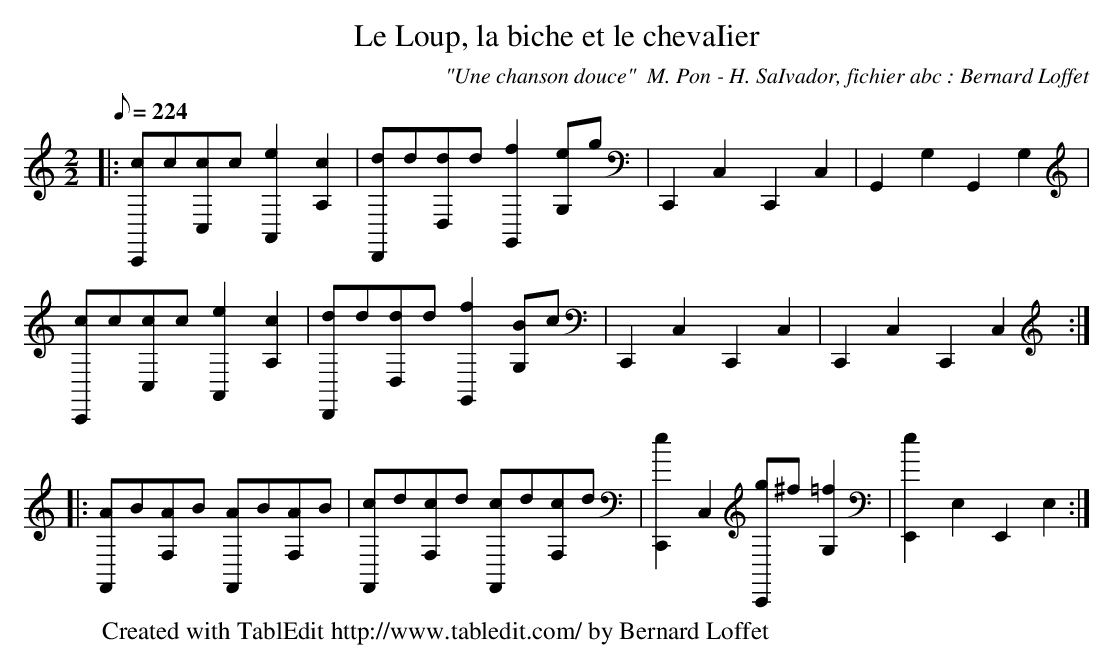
X:1
T:Le Loup, la biche et le chevaIier
C:"Une chanson douce"  M. Pon - H. SaIvador, fichier abc : Bernard Loffet
L:1/8
Q:224
K:C
M:2/2
|: [cC,,]c[cC,]c [e2A,,2][c2A,2] | [dD,,]d[dD,]d [f2G,,2][eG,]g | C,,2C,2 C,,2C,2 | \
 G,,2G,2 G,,2G,2 | [cC,,]c[cC,]c [e2A,,2][c2A,2] | [dD,,]d[dD,]d [f2G,,2][BG,]c | \
 C,,2C,2 C,,2C,2 | C,,2C,2 C,,2C,2 :|: [AF,,]B[AF,]B [AF,,]B[AF,]B | [cF,,]d[cF,]d [cF,,]d[cF,]d | \
 [e2C,,2]C,2 [gC,,]^f[=f2G,2] | [e2E,,2]E,2 E,,2E,2 :| \
W:Created with TablEdit http://www.tabledit.com/ by Bernard Loffet
